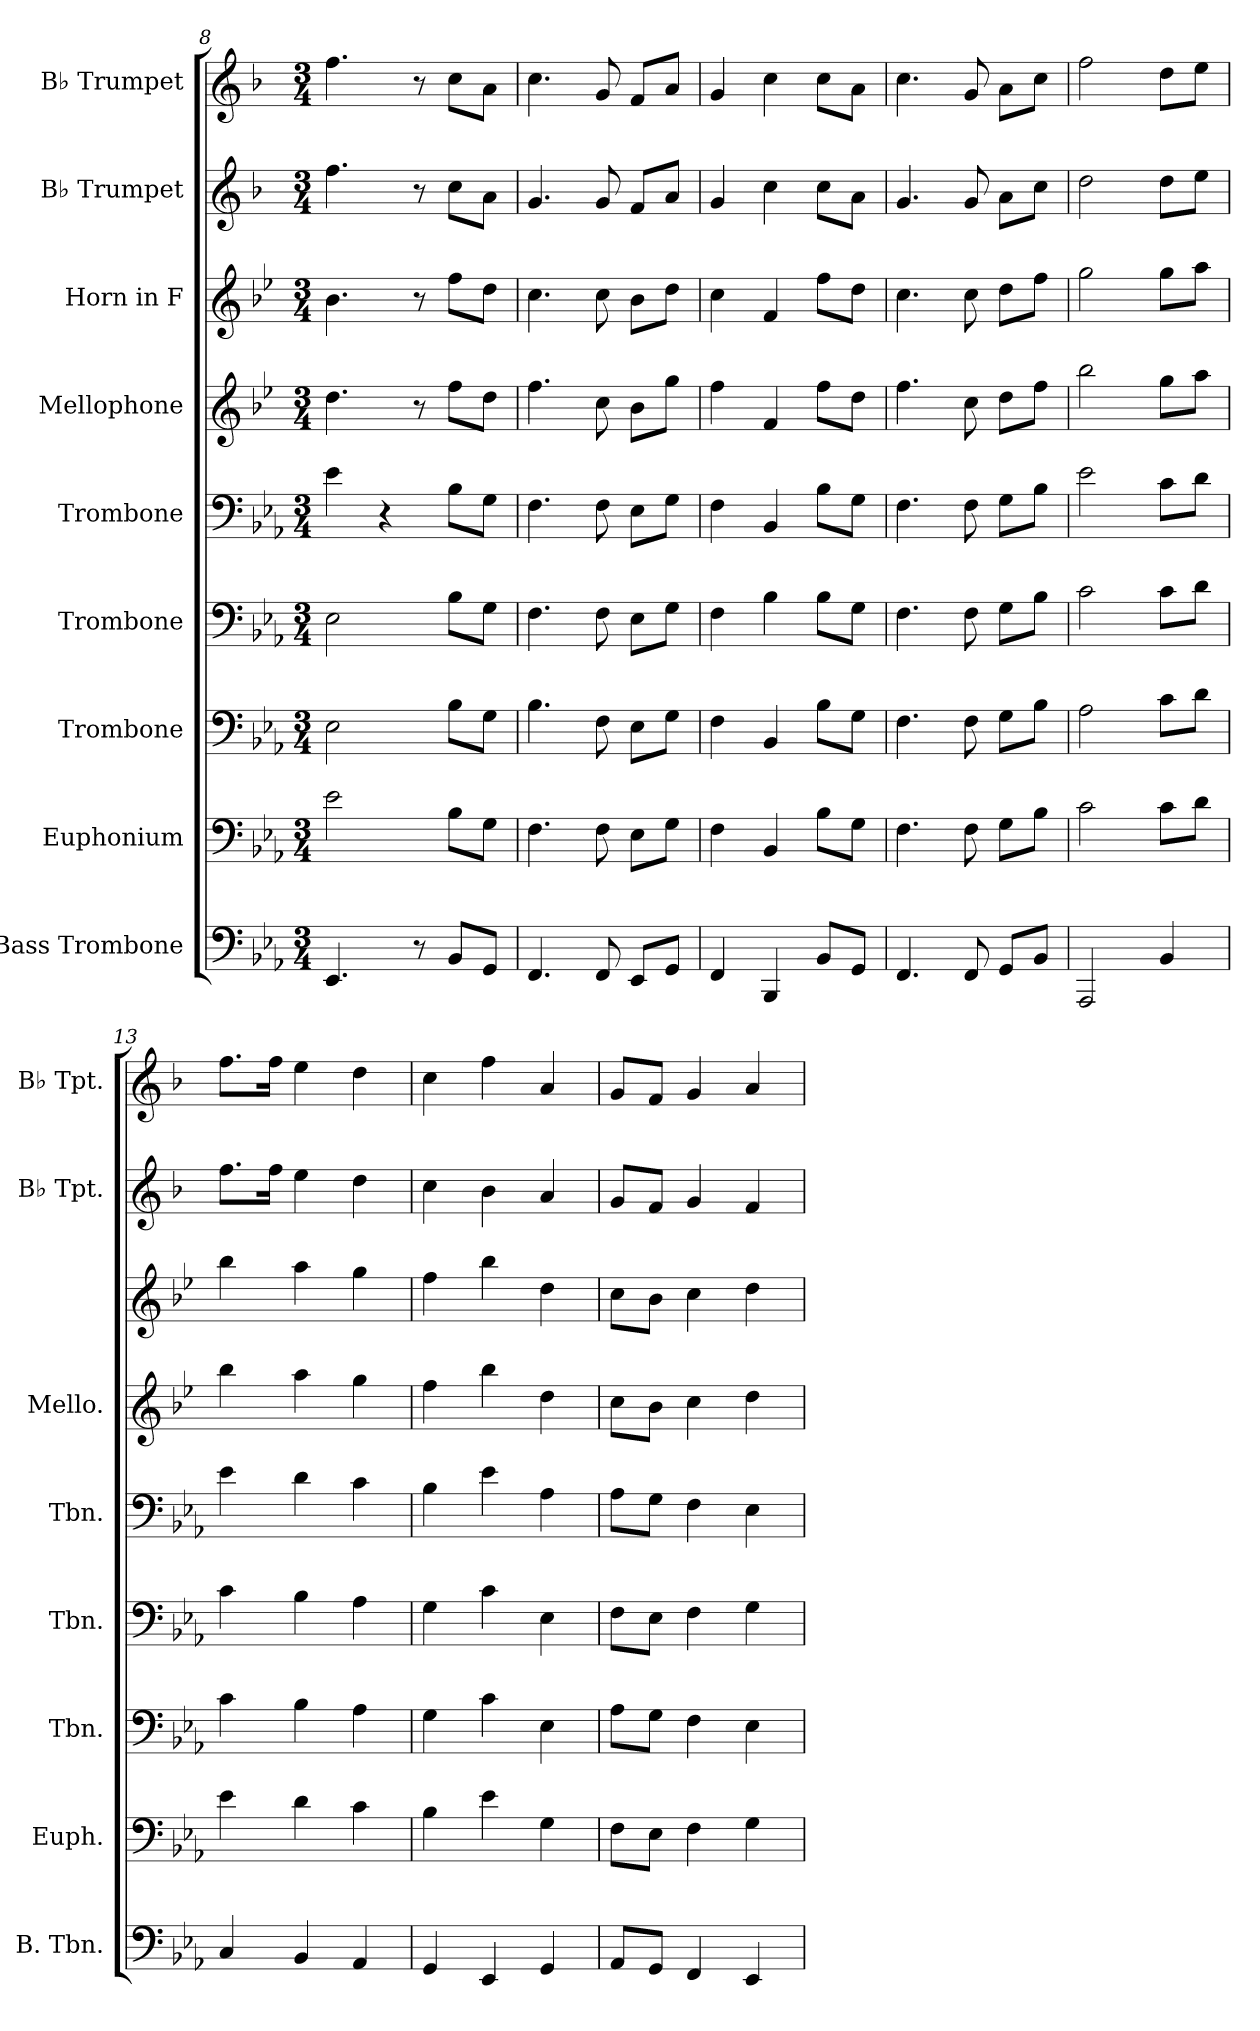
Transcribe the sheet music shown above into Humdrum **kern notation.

**kern	**kern	**kern	**kern	**kern	**kern	**kern	**kern	**kern
*part9	*part8	*part7	*part6	*part5	*part4	*part3	*part2	*part1
*staff9	*staff8	*staff7	*staff6	*staff5	*staff4	*staff3	*staff2	*staff1
*I"Bass Trombone	*I"Euphonium	*I"Trombone	*I"Trombone	*I"Trombone	*I"Mellophone	*I"Horn in F	*I"B♭ Trumpet	*I"B♭ Trumpet
*I'B. Tbn.	*I'Euph.	*I'Tbn.	*I'Tbn.	*I'Tbn.	*I'Mello.	*	*I'B♭ Tpt.	*I'B♭ Tpt.
*clefF4	*clefF4	*clefF4	*clefF4	*clefF4	*clefG2	*clefG2	*clefG2	*clefG2
*	*	*	*	*	*ITrd4c7	*ITrd4c7	*ITrd1c2	*ITrd1c2
*k[b-e-a-]	*k[b-e-a-]	*k[b-e-a-]	*k[b-e-a-]	*k[b-e-a-]	*k[b-e-a-]	*k[b-e-a-]	*k[b-e-a-]	*k[b-e-a-]
*M3/4	*M3/4	*M3/4	*M3/4	*M3/4	*M3/4	*M3/4	*M3/4	*M3/4
=8	=8	=8	=8	=8	=8	=8	=8	=8
4.EE-/	2e-\	2E-\	2E-\	4e-\	4.g\	4.e-\	4.ee-\	4.ee-\
.	.	.	.	4r	.	.	.	.
8r	.	.	.	.	8r	8r	8r	8r
8BB-/L	8B-\L	8B-\L	8B-\L	8B-\L	8b-\L	8b-\L	8b-\L	8b-\L
8GG/J	8G\J	8G\J	8G\J	8G\J	8g\J	8g\J	8g\J	8g\J
=9	=9	=9	=9	=9	=9	=9	=9	=9
4.FF/	4.F\	4.B-\	4.F\	4.F\	4.b-\	4.f\	4.f/	4.b-\
8FF/	8F\	8F\	8F\	8F\	8f\	8f\	8f/	8f/
8EE-/L	8E-\L	8E-\L	8E-\L	8E-\L	8e-\L	8e-\L	8e-/L	8e-/L
8GG/J	8G\J	8G\J	8G\J	8G\J	8cc\J	8g\J	8g/J	8g/J
=10	=10	=10	=10	=10	=10	=10	=10	=10
4FF/	4F\	4F\	4F\	4F\	4b-\	4f\	4f/	4f/
4BBB-/	4BB-/	4BB-/	4B-\	4BB-/	4B-/	4B-/	4b-\	4b-\
8BB-/L	8B-\L	8B-\L	8B-\L	8B-\L	8b-\L	8b-\L	8b-\L	8b-\L
8GG/J	8G\J	8G\J	8G\J	8G\J	8g\J	8g\J	8g\J	8g\J
=11	=11	=11	=11	=11	=11	=11	=11	=11
4.FF/	4.F\	4.F\	4.F\	4.F\	4.b-\	4.f\	4.f/	4.b-\
8FF/	8F\	8F\	8F\	8F\	8f\	8f\	8f/	8f/
8GG/L	8G\L	8G\L	8G\L	8G\L	8g\L	8g\L	8g\L	8g\L
8BB-/J	8B-\J	8B-\J	8B-\J	8B-\J	8b-\J	8b-\J	8b-\J	8b-\J
=12	=12	=12	=12	=12	=12	=12	=12	=12
2AAA-/	2c\	2A-\	2c\	2e-\	2ee-\	2cc\	2cc\	2ee-\
4BB-/	8c\L	8c\L	8c\L	8c\L	8cc\L	8cc\L	8cc\L	8cc\L
.	8d\J	8d\J	8d\J	8d\J	8dd\J	8dd\J	8dd\J	8dd\J
=13	=13	=13	=13	=13	=13	=13	=13	=13
4C/	4e-\	4c\	4c\	4e-\	4ee-\	4ee-\	8.ee-\L	8.ee-\L
.	.	.	.	.	.	.	16ee-\Jk	16ee-\Jk
4BB-/	4d\	4B-\	4B-\	4d\	4dd\	4dd\	4dd\	4dd\
4AA-/	4c\	4A-\	4A-\	4c\	4cc\	4cc\	4cc\	4cc\
=14	=14	=14	=14	=14	=14	=14	=14	=14
4GG/	4B-\	4G\	4G\	4B-\	4b-\	4b-\	4b-\	4b-\
4EE-/	4e-\	4c\	4c\	4e-\	4ee-\	4ee-\	4a-\	4ee-\
4GG/	4G\	4E-\	4E-\	4A-\	4g\	4g\	4g/	4g/
!!LO:PB:g=z
=15	=15	=15	=15	=15	=15	=15	=15	=15
8AA-/L	8F\L	8A-\L	8F\L	8A-\L	8f\L	8f\L	8f/L	8f/L
8GG/J	8E-\J	8G\J	8E-\J	8G\J	8e-\J	8e-\J	8e-/J	8e-/J
4FF/	4F\	4F\	4F\	4F\	4f\	4f\	4f/	4f/
4EE-/	4G\	4E-\	4G\	4E-\	4g\	4g\	4e-/	4g/
=	=	=	=	=	=	=	=	=
*-	*-	*-	*-	*-	*-	*-	*-	*-
